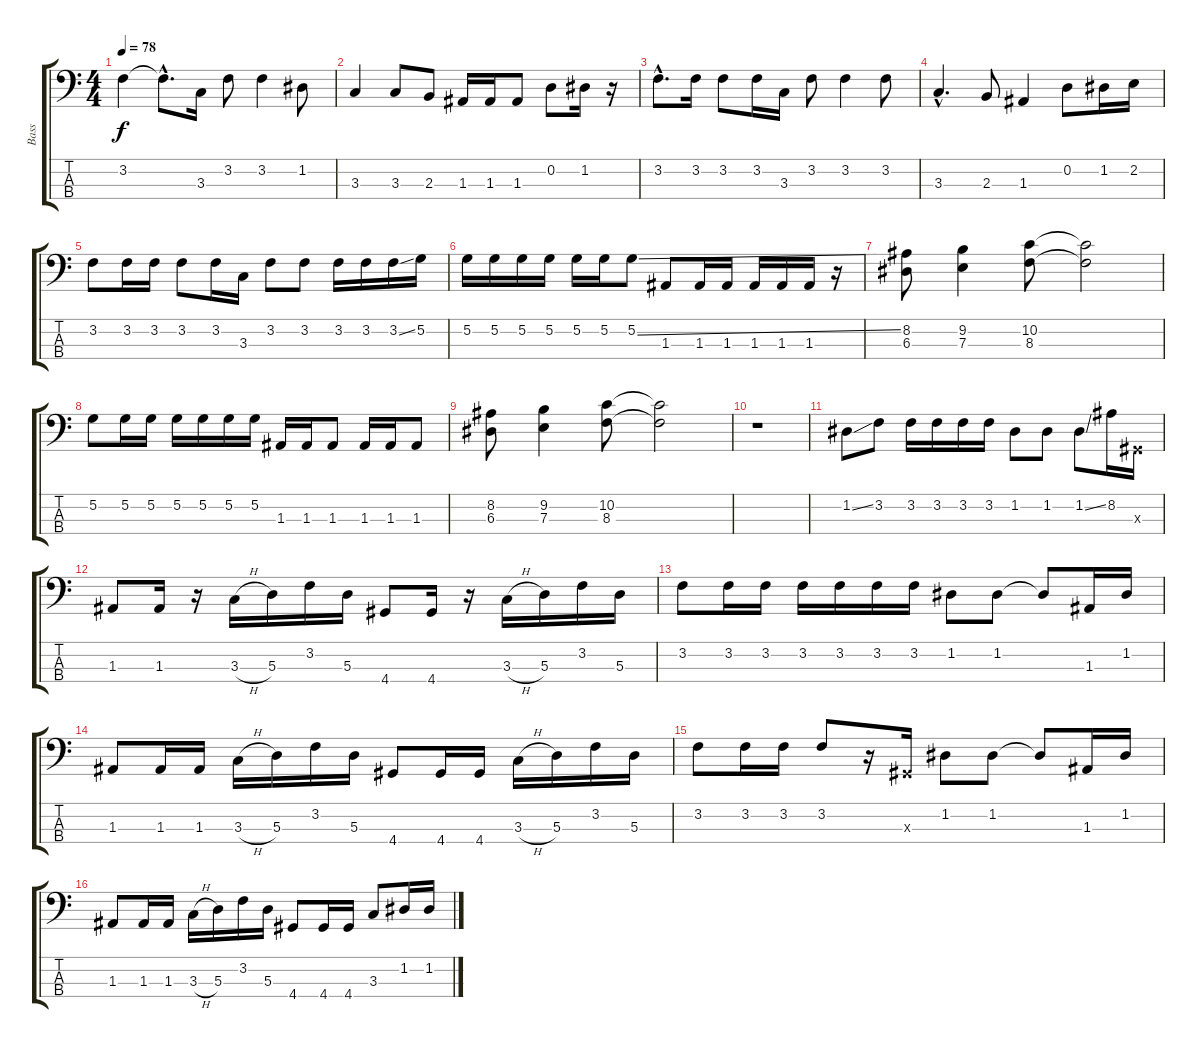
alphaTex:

\track ("Bass" "Bass") {instrument electricbasspick}
\staff {score tabs}
\tuning (G2 D2 A1 E1) {hide}
\ts (4 4)
\tempo 78
\clef f4
\ks c
3.2.4{dy f} 3.2{hac t}.8{d} 3.3.16 3.2.8 3.2.4 1.2.8 |
3.3.4 3.3.8 2.3.8 1.3.16 1.3.16 1.3.8 0.2.8 1.2.16 r.16 |
3.2{hac}.8{d} 3.2.16 3.2.8 3.2.16 3.3.16 3.2.8 3.2.4 3.2.8 |
3.3{hac}.4{d} 2.3.8 1.3.4 0.2.8 1.2.16 2.2.16 |
3.2.8 3.2.16 3.2.16 3.2.8 3.2.16 3.3.16 3.2.8 3.2.8 3.2.16 3.2.16 3.2{ss}.16 5.2.16 |
5.2.16 5.2.16 5.2.16 5.2.16 5.2.16 5.2.16 5.2{ss}.8 1.3.8 1.3.16 1.3.16 1.3.16 1.3.16 1.3.16 r.16 |
(8.2 6.3).8 (9.2 7.3).4 (10.2 8.3).8 (10.2{t} 8.3{t}).2 |
5.2.8 5.2.16 5.2.16 5.2.16 5.2.16 5.2.16 5.2.16 1.3.16 1.3.16 1.3.8 1.3.16 1.3.16 1.3.8 |
(8.2 6.3).8 (9.2 7.3).4 (10.2 8.3).8 (10.2{t} 8.3{t}).2 |
r.1 |
1.2{ss}.8 3.2.8 3.2.16 3.2.16 3.2.16 3.2.16 1.2.8 1.2.8 1.2{ss}.8 8.2.16 -1.3{x}.16 |
1.3.8 1.3.16 r.16 3.3{h}.16 5.3.16 3.2.16 5.3.16 4.4.8 4.4.16 r.16 3.3{h}.16 5.3.16 3.2.16 5.3.16 |
3.2.8 3.2.16 3.2.16 3.2.16 3.2.16 3.2.16 3.2.16 1.2.8 1.2.8 1.2{t}.8 1.3.16 1.2.16 |
1.3.8 1.3.16 1.3.16 3.3{h}.16 5.3.16 3.2.16 5.3.16 4.4.8 4.4.16 4.4.16 3.3{h}.16 5.3.16 3.2.16 5.3.16 |
3.2.8 3.2.16 3.2.16 3.2.8 r.16 -1.3{x}.16 1.2.8 1.2.8 1.2{t}.8 1.3.16 1.2.16 |
1.3.8 1.3.16 1.3.16 3.3{h}.16 5.3.16 3.2.16 5.3.16 4.4.8 4.4.16 4.4.16 3.3.8 1.2.16 1.2.16
